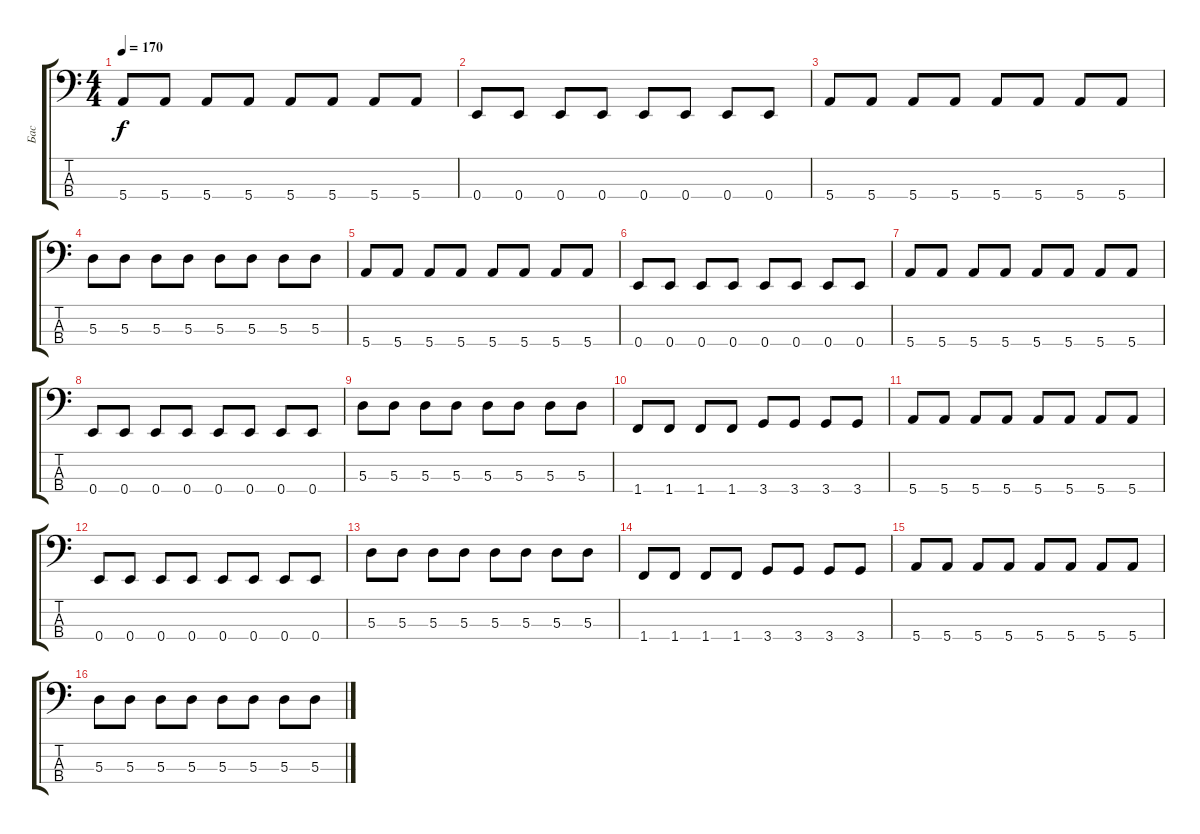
\track ("Бас" "Бас") {instrument electricbassfinger}
\staff {score tabs}
\tuning (G2 D2 A1 E1) {hide}
\ts (4 4)
\tempo 170
\clef f4
\ks c
5.4.8{dy f} 5.4.8 5.4.8 5.4.8 5.4.8 5.4.8 5.4.8 5.4.8 |
0.4.8 0.4.8 0.4.8 0.4.8 0.4.8 0.4.8 0.4.8 0.4.8 |
5.4.8 5.4.8 5.4.8 5.4.8 5.4.8 5.4.8 5.4.8 5.4.8 |
5.3.8 5.3.8 5.3.8 5.3.8 5.3.8 5.3.8 5.3.8 5.3.8 |
5.4.8 5.4.8 5.4.8 5.4.8 5.4.8 5.4.8 5.4.8 5.4.8 |
0.4.8 0.4.8 0.4.8 0.4.8 0.4.8 0.4.8 0.4.8 0.4.8 |
5.4.8 5.4.8 5.4.8 5.4.8 5.4.8 5.4.8 5.4.8 5.4.8 |
0.4.8 0.4.8 0.4.8 0.4.8 0.4.8 0.4.8 0.4.8 0.4.8 |
5.3.8 5.3.8 5.3.8 5.3.8 5.3.8 5.3.8 5.3.8 5.3.8 |
1.4.8 1.4.8 1.4.8 1.4.8 3.4.8 3.4.8 3.4.8 3.4.8 |
5.4.8 5.4.8 5.4.8 5.4.8 5.4.8 5.4.8 5.4.8 5.4.8 |
0.4.8 0.4.8 0.4.8 0.4.8 0.4.8 0.4.8 0.4.8 0.4.8 |
5.3.8 5.3.8 5.3.8 5.3.8 5.3.8 5.3.8 5.3.8 5.3.8 |
1.4.8 1.4.8 1.4.8 1.4.8 3.4.8 3.4.8 3.4.8 3.4.8 |
5.4.8 5.4.8 5.4.8 5.4.8 5.4.8 5.4.8 5.4.8 5.4.8 |
5.3.8 5.3.8 5.3.8 5.3.8 5.3.8 5.3.8 5.3.8 5.3.8
